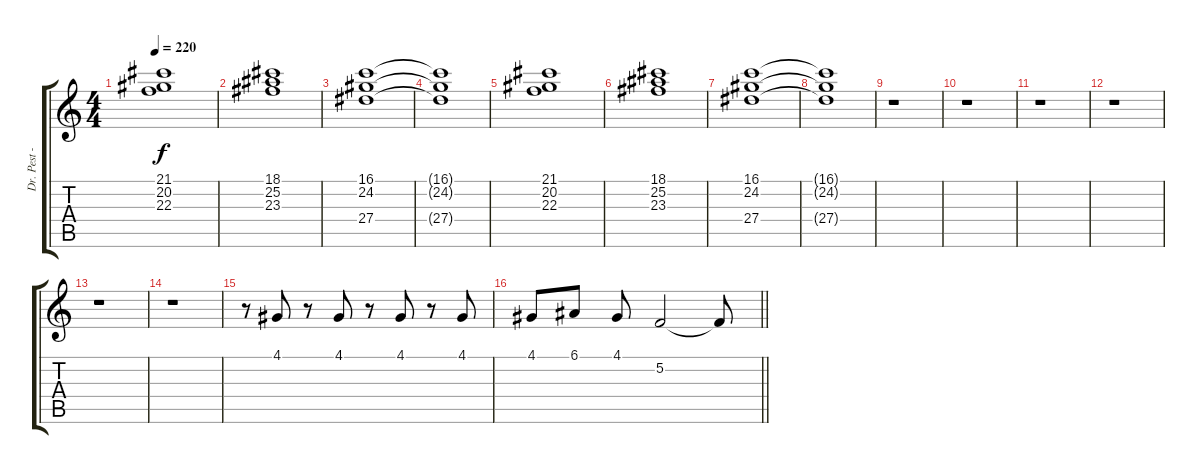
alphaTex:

\track ("Dr. Pest - Keyboard" "Dr. Pest -") {instrument tremolostrings}
\staff {score tabs}
\tuning (E4 C4 G3 C3 G2 C2) {hide}
\ts (4 4)
\tempo 220
\clef g2
\ks c
(21.1 20.2 22.3).1{dy f} |
(18.1 25.2 23.3).1 |
(16.1 24.2 27.4).1 |
(16.1{t} 24.2{t} 27.4{t}).1 |
(21.1 20.2 22.3).1 |
(18.1 25.2 23.3).1 |
(16.1 24.2 27.4).1 |
(16.1{t} 24.2{t} 27.4{t}).1 |
r.1 |
r.1 |
r.1 |
r.1 |
r.1 |
r.1 |
r.8 4.1.8 r.8 4.1.8 r.8 4.1.8 r.8 4.1.8 |
\barLineRight lightlight
4.1.8 6.1.8 4.1.8 5.2.2 5.2{t}.8
